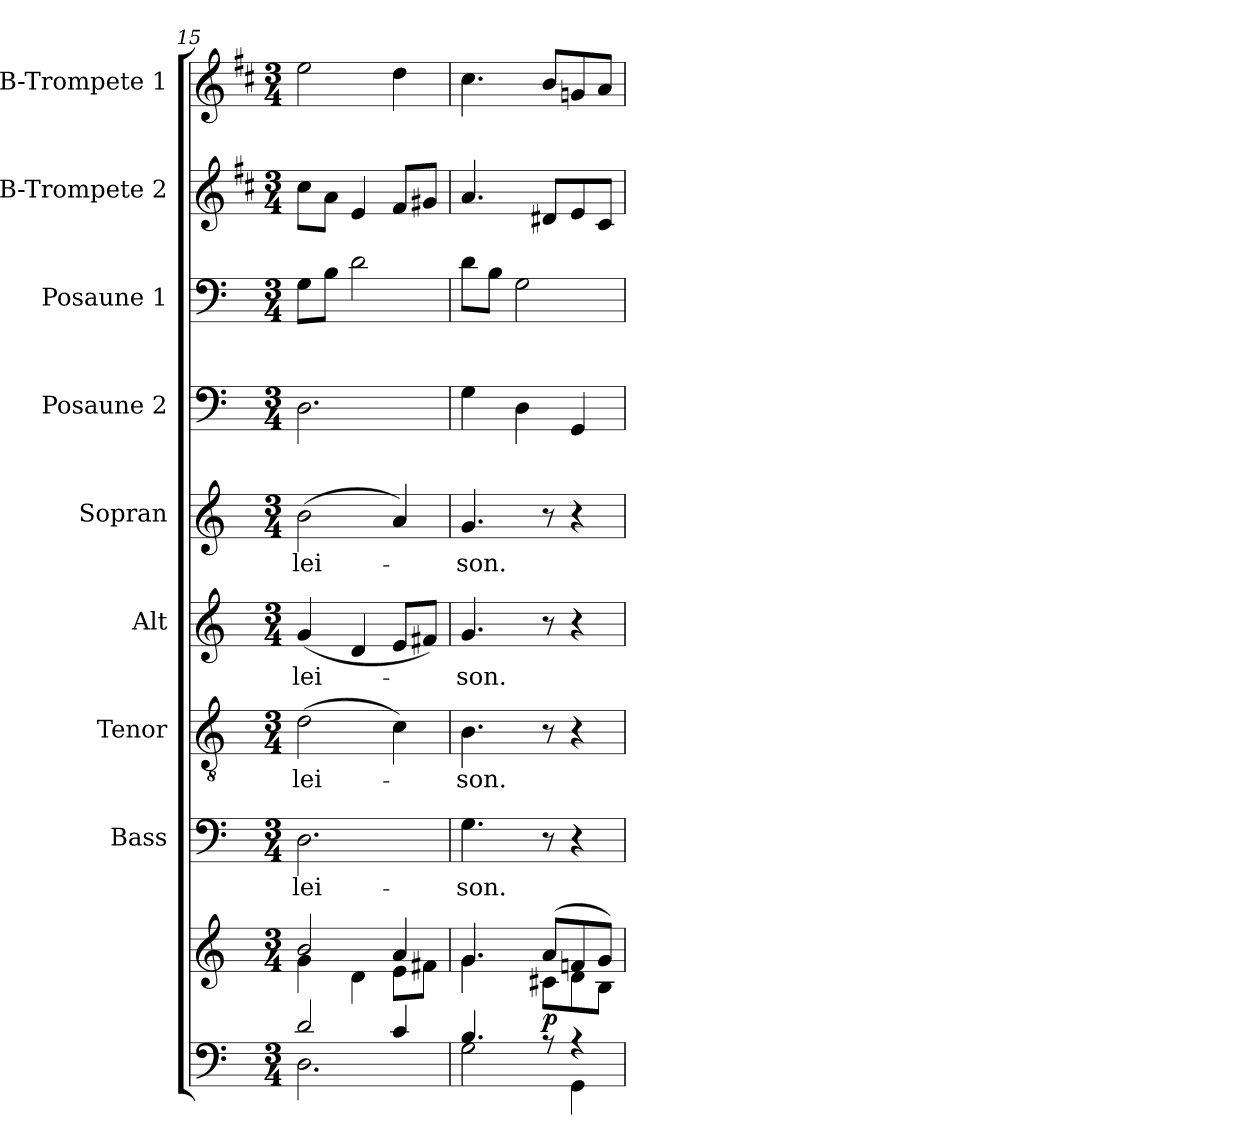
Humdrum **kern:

**kern	**kern	**dynam	**kern	**text	**kern	**text	**kern	**text	**kern	**text	**kern	**kern	**kern	**kern
*part9	*part9	*part9	*part8	*part8	*part7	*part7	*part6	*part6	*part5	*part5	*part4	*part3	*part2	*part1
*staff10	*staff9	*staff9/10	*staff8	*staff8	*staff7	*staff7	*staff6	*staff6	*staff5	*staff5	*staff4	*staff3	*staff2	*staff1
*	*	*	*I"Bass	*	*I"Tenor	*	*I"Alt	*	*I"Sopran	*	*I"Posaune 2	*I"Posaune 1	*I"B-Trompete 2	*I"B-Trompete 1
*	*	*	*I'B.	*	*I'T.	*	*I'A.	*	*I'S.	*	*I'Pos. 2	*I'Pos. 1	*I'B Trp. 2	*I'B Trp. 1
*clefF4	*clefG2	*	*clefF4	*	*clefGv2	*	*clefG2	*	*clefG2	*	*clefF4	*clefF4	*clefG2	*clefG2
*	*	*	*	*	*	*	*	*	*	*	*	*	*ITrd1c2	*ITrd1c2
*k[]	*k[]	*	*k[]	*	*k[]	*	*k[]	*	*k[]	*	*k[]	*k[]	*k[]	*k[]
*C:	*C:	*	*C:	*	*C:	*	*C:	*	*C:	*	*C:	*C:	*C:	*C:
*M3/4	*M3/4	*	*M3/4	*	*M3/4	*	*M3/4	*	*M3/4	*	*M3/4	*M3/4	*M3/4	*M3/4
=15	=15	=15	=15	=15	=15	=15	=15	=15	=15	=15	=15	=15	=15	=15
*^	*^	*	*	*	*	*	*	*	*	*	*	*	*	*
!	!	!	!	!	!	!LO:LY:b	!	!LO:LY:b	!	!LO:LY:b	!	!LO:LY:b	!	!	!	!
2d/	2.D\	2b/	4g\	.	2.D\	-lei-	(>2d\	-lei-	(<4g/	-lei-	(>2b\	-lei-	2.D\	8G\L	8b\L	2dd\
.	.	.	.	.	.	.	.	.	.	.	.	.	.	8B\J	8g\J	.
.	.	.	4d\	.	.	.	.	.	4d/	.	.	.	.	2d\	4d/	.
4c/	.	4a/	8e\L	.	.	.	4c\)	.	8e/L	.	4a/)	.	.	.	8e/L	4cc\
.	.	.	8f#X\J	.	.	.	.	.	8f#X/J)	.	.	.	.	.	8f#X/J	.
=16	=16	=16	=16	=16	=16	=16	=16	=16	=16	=16	=16	=16	=16	=16	=16	=16
!	!	!	!	!	!	!LO:LY:b	!	!LO:LY:b	!	!LO:LY:b	!	!LO:LY:b	!	!	!	!
4.B/	2G\	4.g/	4.g\	.	4.G\	-son.	4.B\	-son.	4.g/	-son.	4.g/	-son.	4G\	8d\L	4.g/	4.b\
.	.	.	.	.	.	.	.	.	.	.	.	.	.	8B\J	.	.
.	.	.	.	.	.	.	.	.	.	.	.	.	4D\	2G\	.	.
!	!	!	!	!LO:DY:b	!	!	!	!	!	!	!	!	!	!	!	!
8rA	.	(>8a/L	8c#X\L	p	8r	.	8r	.	8r	.	8r	.	.	.	8c#X/L	8a/L
4rA	4GG\	8fn/	8d\	.	4r	.	4r	.	4r	.	4r	.	4GG/	.	8d/	8fn/
.	.	8g/J)	8B\J	.	.	.	.	.	.	.	.	.	.	.	8B/J	8g/J
*v	*v	*	*	*	*	*	*	*	*	*	*	*	*	*	*	*
*	*v	*v	*	*	*	*	*	*	*	*	*	*	*	*	*
=	=	=	=	=	=	=	=	=	=	=	=	=	=	=
*-	*-	*-	*-	*-	*-	*-	*-	*-	*-	*-	*-	*-	*-	*-
